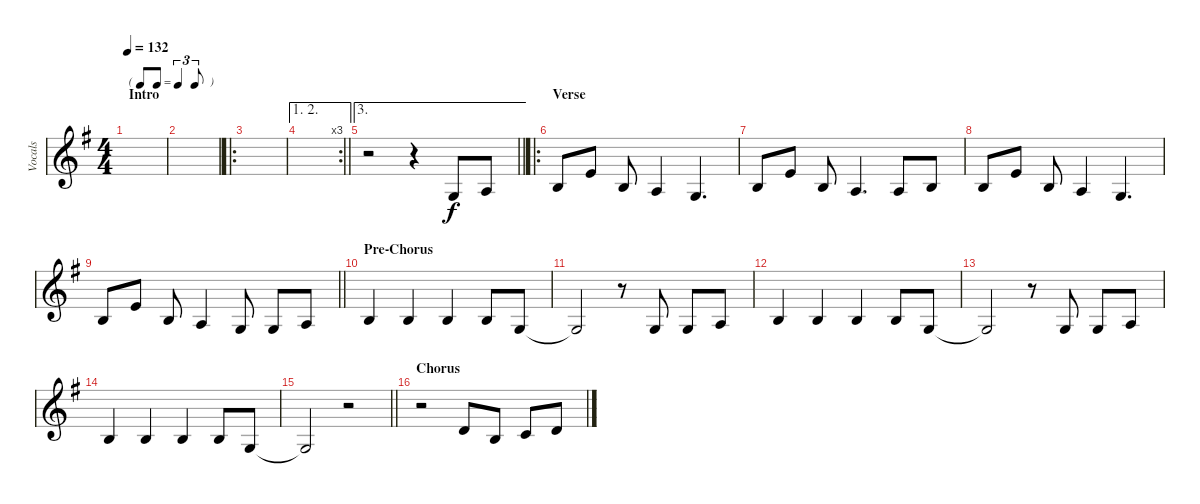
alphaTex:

\track ("Vocals" "Vocals") {instrument glockenspiel bank 1}
\staff {score}
\tuning (E4 B3 G3 D3 A2 E2) {hide}
\ts (4 4)
\tf triplet8th
\section ("" "Intro")
\tempo 132
\clef g2
\ks eminor
|
|
\ro
|
\ae (1 2)
\rc 3
\barLineRight lightlight
|
\ae 3
\barLineRight lightlight
r.2 r.4 0.3.8 2.3.8 |
\ro
\section ("" "Verse")
0.2.8 0.1.8 0.2.8 2.3.4 0.3.4{d} |
0.2.8 0.1.8 0.2.8 2.3.4{d} 2.3.8 0.2.8 |
0.2.8 0.1.8 0.2.8 2.3.4 0.3.4{d} |
\barLineRight lightlight
0.2.8 0.1.8 0.2.8 2.3.4 0.3.8 0.3.8 2.3.8 |
\section ("" "Pre-Chorus")
0.2.4 0.2.4 0.2.4 0.2.8 0.3.8 |
0.3{t}.2 r.8 0.3.8 0.3.8 2.3.8 |
0.2.4 0.2.4 0.2.4 0.2.8 0.3.8 |
0.3{t}.2 r.8 0.3.8 0.3.8 2.3.8 |
0.2.4 0.2.4 0.2.4 0.2.8 0.3.8 |
\barLineRight lightlight
0.3{t}.2 r.2 |
\section ("" "Chorus")
r.2 3.2.8 0.2.8 1.2.8 3.2.8
